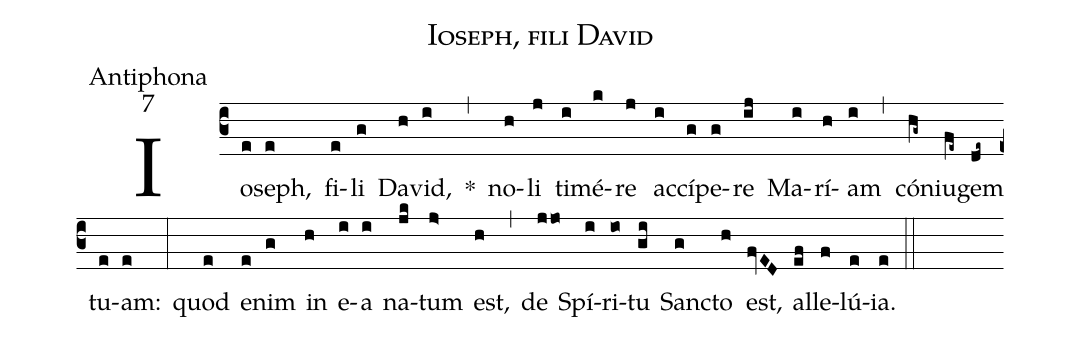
name:Ioseph, fili David;
office-part:Antiphona;
mode:7;
%%
(c3)Io(e)seph,(e) fi(e)li(g) Da(h)vid,(i) *(,) no(h)li(j) ti(i)mé(k)re(j) ac(i)cí(g)pe(g)re(ij) Ma(i)rí(h)am(i) (,) cón(hg~)iu(fe~)gem(de~) tu(e)am:(e) (:) quod(e) e(e)nim(g) in(h) e(i)a(i) na(jk)tum(j>) est,(h) (,) de(jjo) Spí(i)ri(io)tu(gi) San(g)cto(h) est,(fvED) al(ef)le(f)lú(e)ia.(e) (::)
